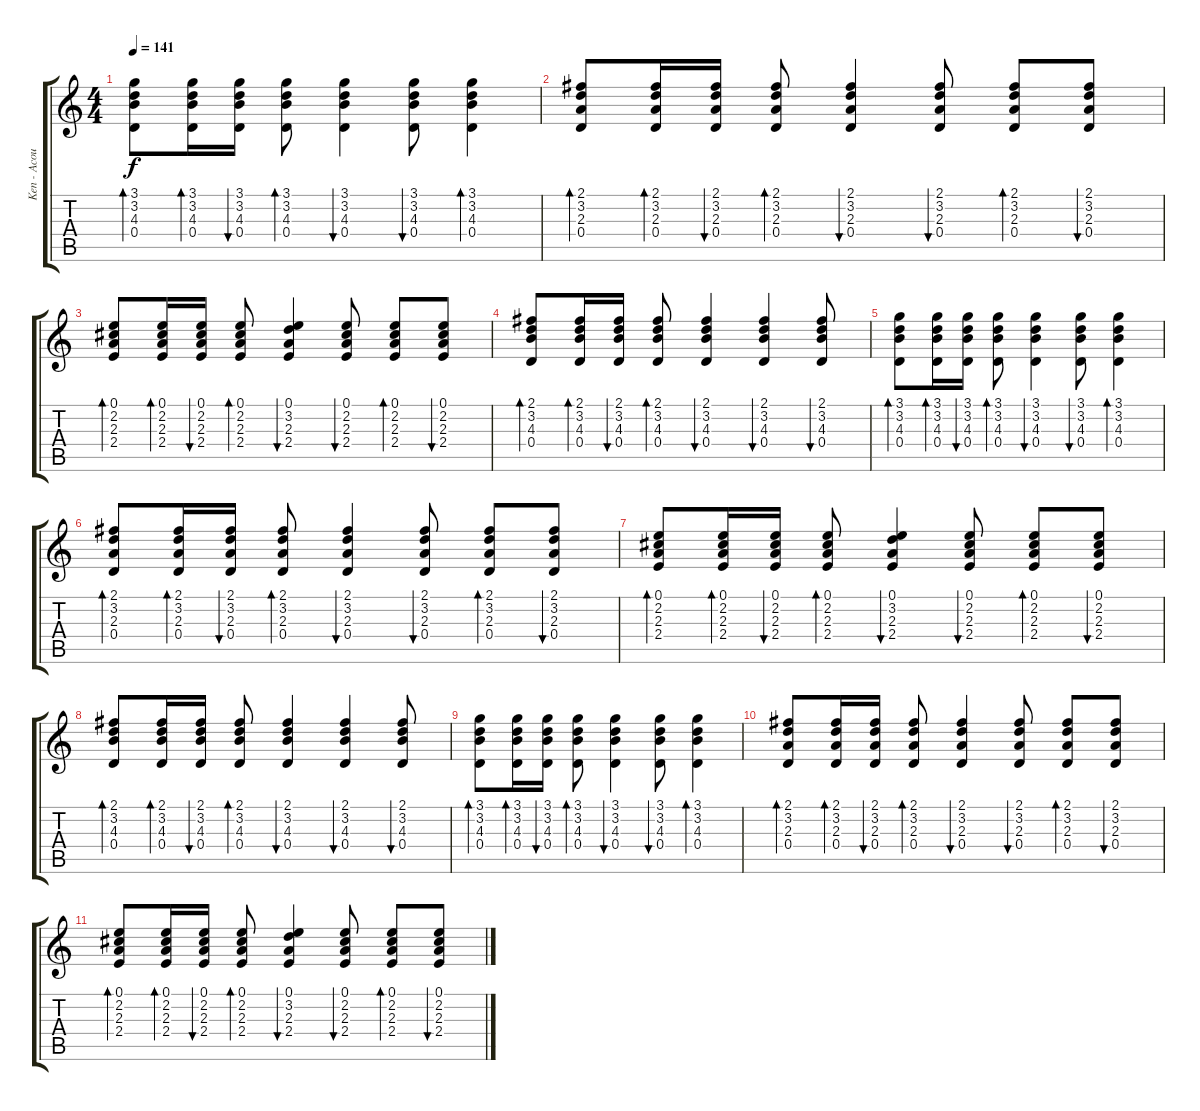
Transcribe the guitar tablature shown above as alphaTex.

\track ("Ken - Acoustic" "Ken - Acou") {instrument acousticguitarsteel}
\staff {score tabs}
\tuning (E4 B3 G3 D3 A2 E2) {hide}
\ts (4 4)
\tempo 141
\clef g2
\ks c
(3.1 3.2 4.3 0.4).8{bd 240 dy f} (3.1 3.2 4.3 0.4).16{bd 240} (3.1 3.2 4.3 0.4).16{bu 240} (3.1 3.2 4.3 0.4).8{bd 240} (3.1 3.2 4.3 0.4).4{bu 240} (3.1 3.2 4.3 0.4).8{bu 240} (3.1 3.2 4.3 0.4).4{bd 240} |
(2.1 3.2 2.3 0.4).8{bd 240} (2.1 3.2 2.3 0.4).16{bd 240} (2.1 3.2 2.3 0.4).16{bu 240} (2.1 3.2 2.3 0.4).8{bd 240} (2.1 3.2 2.3 0.4).4{bu 240} (2.1 3.2 2.3 0.4).8{bu 240} (2.1 3.2 2.3 0.4).8{bd 240} (2.1 3.2 2.3 0.4).8{bu 240} |
(0.1 2.2 2.3 2.4).8{bd 240} (0.1 2.2 2.3 2.4).16{bd 240} (0.1 2.2 2.3 2.4).16{bu 240} (0.1 2.2 2.3 2.4).8{bd 240} (0.1 3.2 2.3 2.4).4{bu 240} (0.1 2.2 2.3 2.4).8{bu 240} (0.1 2.2 2.3 2.4).8{bd 240} (0.1 2.2 2.3 2.4).8{bu 240} |
(2.1 3.2 4.3 0.4).8{bd 240} (2.1 3.2 4.3 0.4).16{bd 240} (2.1 3.2 4.3 0.4).16{bu 240} (2.1 3.2 4.3 0.4).8{bd 240} (2.1 3.2 4.3 0.4).4{bu 240} (2.1 3.2 4.3 0.4).4{bu 240} (2.1 3.2 4.3 0.4).8{bu 240} |
(3.1 3.2 4.3 0.4).8{bd 240} (3.1 3.2 4.3 0.4).16{bd 240} (3.1 3.2 4.3 0.4).16{bu 240} (3.1 3.2 4.3 0.4).8{bd 240} (3.1 3.2 4.3 0.4).4{bu 240} (3.1 3.2 4.3 0.4).8{bu 240} (3.1 3.2 4.3 0.4).4{bd 240} |
(2.1 3.2 2.3 0.4).8{bd 240} (2.1 3.2 2.3 0.4).16{bd 240} (2.1 3.2 2.3 0.4).16{bu 240} (2.1 3.2 2.3 0.4).8{bd 240} (2.1 3.2 2.3 0.4).4{bu 240} (2.1 3.2 2.3 0.4).8{bu 240} (2.1 3.2 2.3 0.4).8{bd 240} (2.1 3.2 2.3 0.4).8{bu 240} |
(0.1 2.2 2.3 2.4).8{bd 240} (0.1 2.2 2.3 2.4).16{bd 240} (0.1 2.2 2.3 2.4).16{bu 240} (0.1 2.2 2.3 2.4).8{bd 240} (0.1 3.2 2.3 2.4).4{bu 240} (0.1 2.2 2.3 2.4).8{bu 240} (0.1 2.2 2.3 2.4).8{bd 240} (0.1 2.2 2.3 2.4).8{bu 240} |
(2.1 3.2 4.3 0.4).8{bd 240} (2.1 3.2 4.3 0.4).16{bd 240} (2.1 3.2 4.3 0.4).16{bu 240} (2.1 3.2 4.3 0.4).8{bd 240} (2.1 3.2 4.3 0.4).4{bu 240} (2.1 3.2 4.3 0.4).4{bu 240} (2.1 3.2 4.3 0.4).8{bu 240} |
(3.1 3.2 4.3 0.4).8{bd 240} (3.1 3.2 4.3 0.4).16{bd 240} (3.1 3.2 4.3 0.4).16{bu 240} (3.1 3.2 4.3 0.4).8{bd 240} (3.1 3.2 4.3 0.4).4{bu 240} (3.1 3.2 4.3 0.4).8{bu 240} (3.1 3.2 4.3 0.4).4{bd 240} |
(2.1 3.2 2.3 0.4).8{bd 240} (2.1 3.2 2.3 0.4).16{bd 240} (2.1 3.2 2.3 0.4).16{bu 240} (2.1 3.2 2.3 0.4).8{bd 240} (2.1 3.2 2.3 0.4).4{bu 240} (2.1 3.2 2.3 0.4).8{bu 240} (2.1 3.2 2.3 0.4).8{bd 240} (2.1 3.2 2.3 0.4).8{bu 240} |
(0.1 2.2 2.3 2.4).8{bd 240} (0.1 2.2 2.3 2.4).16{bd 240} (0.1 2.2 2.3 2.4).16{bu 240} (0.1 2.2 2.3 2.4).8{bd 240} (0.1 3.2 2.3 2.4).4{bu 240} (0.1 2.2 2.3 2.4).8{bu 240} (0.1 2.2 2.3 2.4).8{bd 240} (0.1 2.2 2.3 2.4).8{bu 240}
